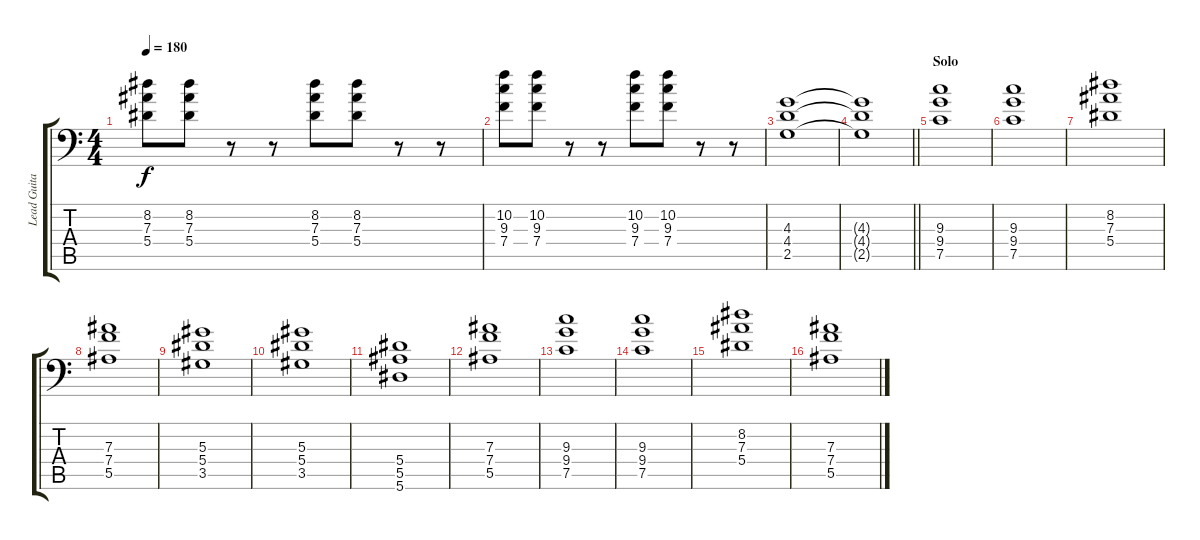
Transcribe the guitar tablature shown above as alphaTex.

\track ("Lead Guitar" "Lead Guita") {instrument distortionguitar}
\staff {score tabs}
\tuning (C4 G3 Eb3 Bb2 F2 Bb1) {hide}
\ts (4 4)
\tempo 180
\clef f4
\ks c
(8.2 7.3 5.4).8{dy f} (8.2 7.3 5.4).8 r.8 r.8 (8.2 7.3 5.4).8 (8.2 7.3 5.4).8 r.8 r.8 |
(10.2 9.3 7.4).8 (10.2 9.3 7.4).8 r.8 r.8 (10.2 9.3 7.4).8 (10.2 9.3 7.4).8 r.8 r.8 |
(4.3 4.4 2.5).1 |
\barLineRight lightlight
(4.3{t} 4.4{t} 2.5{t}).1 |
\section ("" "Solo")
(9.3 9.4 7.5).1 |
(9.3 9.4 7.5).1 |
(8.2 7.3 5.4).1 |
(7.3 7.4 5.5).1 |
(5.3 5.4 3.5).1 |
(5.3 5.4 3.5).1 |
(5.4 5.5 5.6).1 |
(7.3 7.4 5.5).1 |
(9.3 9.4 7.5).1 |
(9.3 9.4 7.5).1 |
(8.2 7.3 5.4).1 |
(7.3 7.4 5.5).1
